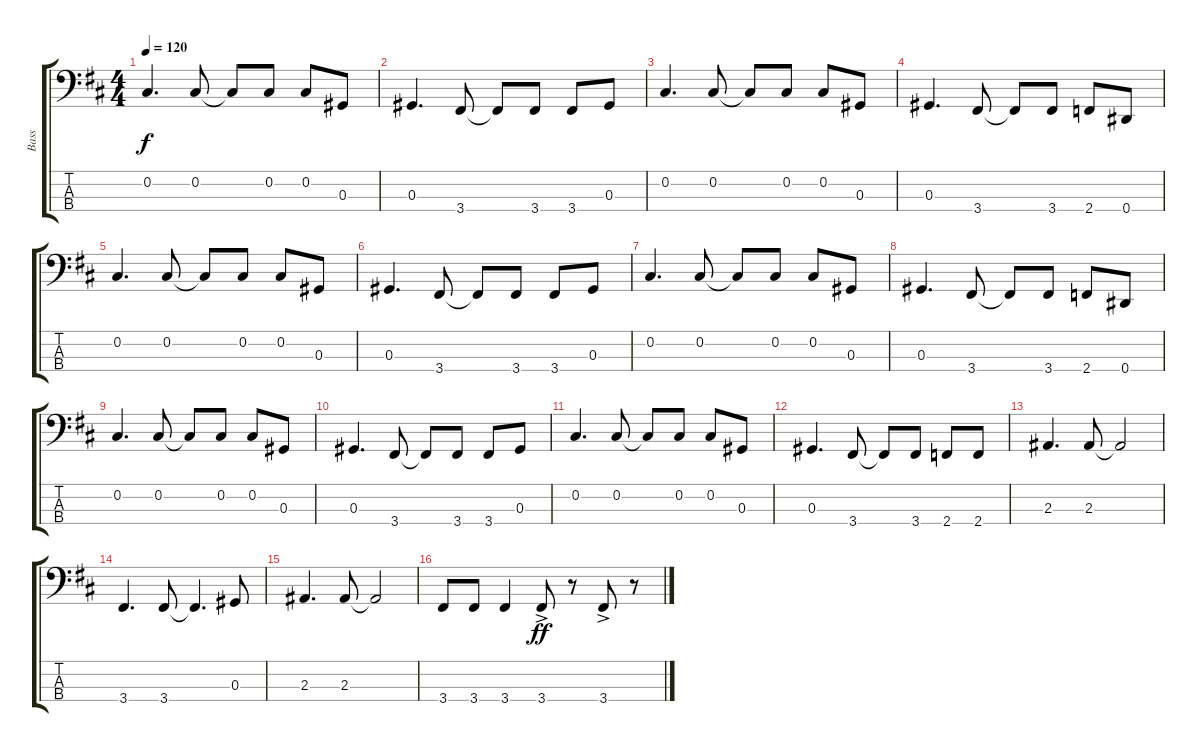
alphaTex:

\track ("Bass" "Bass") {instrument electricbassfinger}
\staff {score tabs}
\tuning (Gb2 Db2 Ab1 Eb1) {hide}
\ts (4 4)
\tempo 120
\clef f4
\ks d
0.2.4{d dy f} 0.2.8 0.2{t}.8 0.2.8 0.2.8 0.3.8 |
0.3.4{d} 3.4.8 3.4{t}.8 3.4.8 3.4.8 0.3.8 |
0.2.4{d} 0.2.8 0.2{t}.8 0.2.8 0.2.8 0.3.8 |
0.3.4{d} 3.4.8 3.4{t}.8 3.4.8 2.4.8 0.4.8 |
0.2.4{d} 0.2.8 0.2{t}.8 0.2.8 0.2.8 0.3.8 |
0.3.4{d} 3.4.8 3.4{t}.8 3.4.8 3.4.8 0.3.8 |
0.2.4{d} 0.2.8 0.2{t}.8 0.2.8 0.2.8 0.3.8 |
0.3.4{d} 3.4.8 3.4{t}.8 3.4.8 2.4.8 0.4.8 |
0.2.4{d} 0.2.8 0.2{t}.8 0.2.8 0.2.8 0.3.8 |
0.3.4{d} 3.4.8 3.4{t}.8 3.4.8 3.4.8 0.3.8 |
0.2.4{d} 0.2.8 0.2{t}.8 0.2.8 0.2.8 0.3.8 |
0.3.4{d} 3.4.8 3.4{t}.8 3.4.8 2.4.8 2.4.8 |
2.3.4{d} 2.3.8 2.3{t}.2 |
3.4.4{d} 3.4.8 3.4{t}.4{d} 0.3.8 |
2.3.4{d} 2.3.8 2.3{t}.2 |
3.4.8 3.4.8 3.4.4 3.4{ac}.8{dy ff} r.8 3.4{ac}.8 r.8
